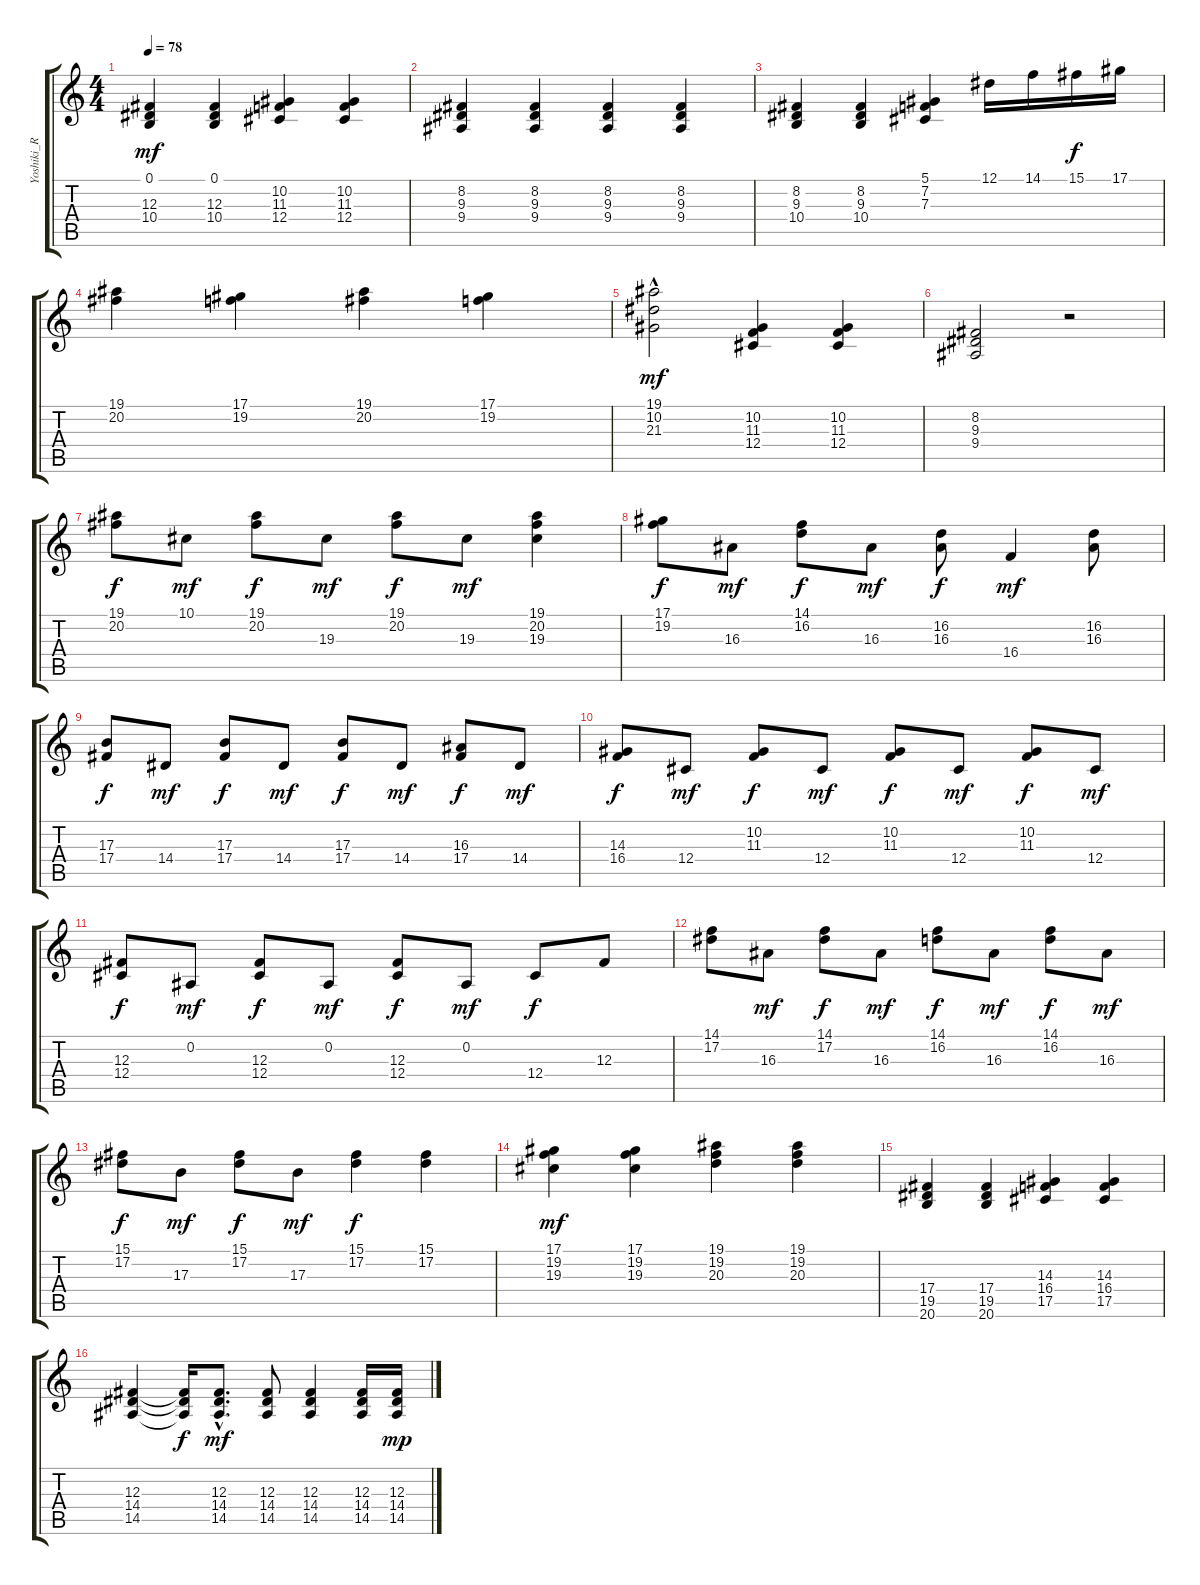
\track ("Yoshiki_R" "Yoshiki_R") {instrument acousticgrandpiano}
\staff {score tabs}
\tuning (Eb4 Bb3 Gb3 Db3 Ab2 Eb2) {hide}
\ts (4 4)
\tempo 78
\clef g2
\ks c
(0.1 12.3 10.4).4{dy mf} (0.1 12.3 10.4).4 (10.2 11.3 12.4).4 (10.2 11.3 12.4).4 |
(8.2 9.3 9.4).4 (8.2 9.3 9.4).4 (8.2 9.3 9.4).4 (8.2 9.3 9.4).4 |
(8.2 9.3 10.4).4 (8.2 9.3 10.4).4 (5.1 7.2 7.3).4 12.1.16 14.1.16 15.1.16{dy f} 17.1.16 |
(19.1 20.2).4 (17.1 19.2).4 (19.1 20.2).4 (17.1 19.2).4 |
(19.1 10.2 21.3{hac}).2{dy mf} (10.2 11.3 12.4).4 (10.2 11.3 12.4).4 |
(8.2 9.3 9.4).2 r.2 |
(19.1 20.2).8{dy f} 10.1.8{dy mf} (19.1 20.2).8{dy f} 19.3.8{dy mf} (19.1 20.2).8{dy f} 19.3.8{dy mf} (19.1 20.2 19.3).4 |
(17.1 19.2).8{dy f} 16.3.8{dy mf} (14.1 16.2).8{dy f} 16.3.8{dy mf} (16.2 16.3).8{dy f} 16.4.4{dy mf} (16.2 16.3).8 |
(17.3 17.4).8{dy f} 14.4.8{dy mf} (17.3 17.4).8{dy f} 14.4.8{dy mf} (17.3 17.4).8{dy f} 14.4.8{dy mf} (16.3 17.4).8{dy f} 14.4.8{dy mf} |
(14.3 16.4).8{dy f} 12.4.8{dy mf} (10.2 11.3).8{dy f} 12.4.8{dy mf} (10.2 11.3).8{dy f} 12.4.8{dy mf} (10.2 11.3).8{dy f} 12.4.8{dy mf} |
(12.3 12.4).8{dy f} 0.2.8{dy mf} (12.3 12.4).8{dy f} 0.2.8{dy mf} (12.3 12.4).8{dy f} 0.2.8{dy mf} 12.4.8{dy f} 12.3.8 |
(14.1 17.2).8 16.3.8{dy mf} (14.1 17.2).8{dy f} 16.3.8{dy mf} (14.1 16.2).8{dy f} 16.3.8{dy mf} (14.1 16.2).8{dy f} 16.3.8{dy mf} |
(15.1 17.2).8{dy f} 17.3.8{dy mf} (15.1 17.2).8{dy f} 17.3.8{dy mf} (15.1 17.2).4{dy f} (15.1 17.2).4 |
(17.1 19.2 19.3).4{dy mf} (17.1 19.2 19.3).4 (19.1 19.2 20.3).4 (19.1 19.2 20.3).4 |
(17.4 19.5 20.6).4 (17.4 19.5 20.6).4 (14.3 16.4 17.5).4 (14.3 16.4 17.5).4 |
(12.3 14.4 14.5).4 (12.3{t} 14.4{t} 14.5{t}).16{dy f} (12.3{hac} 14.4{hac} 14.5{hac}).8{d dy mf} (12.3 14.4 14.5).8 (12.3 14.4 14.5).4 (12.3 14.4 14.5).16 (12.3 14.4 14.5).16{dy mp}
